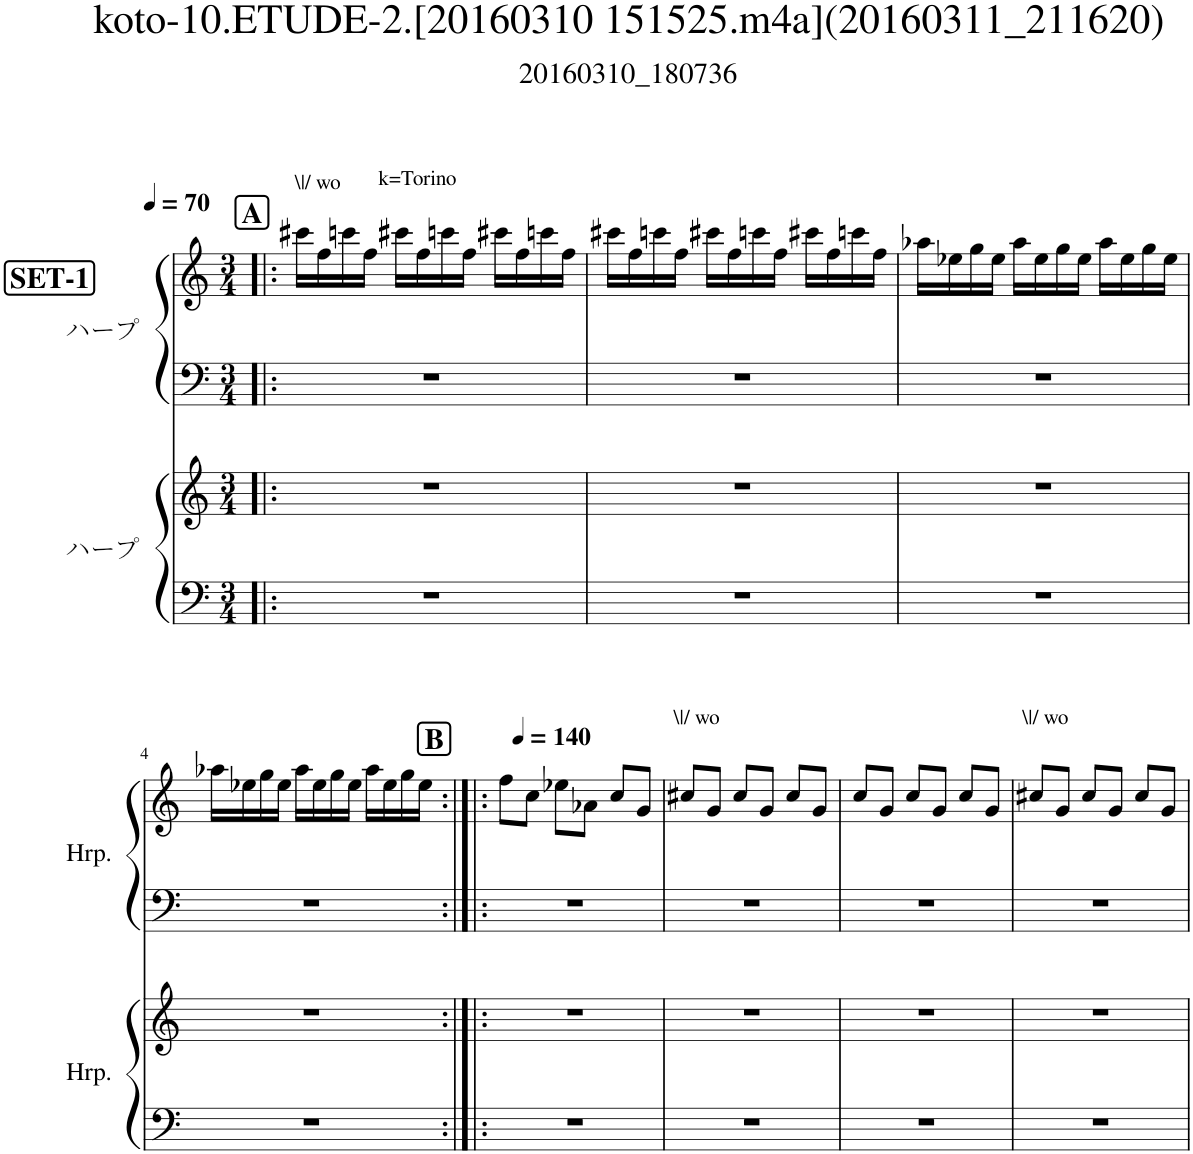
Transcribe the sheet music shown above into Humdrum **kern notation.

**kern	**kern	**kern	**kern
*part2	*part2	*part1	*part1
*staff4	*staff3	*staff2	*staff1
*I"ハープ	*	*I"ハープ	*
*clefF4	*clefG2	*clefF4	*clefG2
*k[]	*k[]	*k[]	*k[]
*M3/4	*M3/4	*M3/4	*M3/4
*MM70	*MM70	*MM70	*MM70
!!LO:REH:place=s1:a:B:cj:fs=14:t=A
!!LO:REH:place=s1:a:B:cj:fs=14:t=SET-1
=1!|:	=1!|:	=1!|:	=1!|:
!	!	!	!LO:TX:a:t=k=Torino
!	!	!	!LO:TX:a:t=\|/ wo
2.r	2.r	2.r	16ccc#X\LL
.	.	.	16ff\
.	.	.	16cccn\
.	.	.	16ff\JJ
.	.	.	16ccc#X\LL
.	.	.	16ff\
.	.	.	16cccn\
.	.	.	16ff\JJ
.	.	.	16ccc#X\LL
.	.	.	16ff\
.	.	.	16cccn\
.	.	.	16ff\JJ
=2	=2	=2	=2
2.r	2.r	2.r	16ccc#X\LL
.	.	.	16ff\
.	.	.	16cccn\
.	.	.	16ff\JJ
.	.	.	16ccc#X\LL
.	.	.	16ff\
.	.	.	16cccn\
.	.	.	16ff\JJ
.	.	.	16ccc#X\LL
.	.	.	16ff\
.	.	.	16cccn\
.	.	.	16ff\JJ
=3	=3	=3	=3
2.r	2.r	2.r	16aa-X\LL
.	.	.	16ee-X\
.	.	.	16gg\
.	.	.	16ee-\JJ
.	.	.	16aa-\LL
.	.	.	16ee-\
.	.	.	16gg\
.	.	.	16ee-\JJ
.	.	.	16aa-\LL
.	.	.	16ee-\
.	.	.	16gg\
.	.	.	16ee-\JJ
!!LO:LB:g=z
=4	=4	=4	=4
2.r	2.r	2.r	16aa-X\LL
.	.	.	16ee-X\
.	.	.	16gg\
.	.	.	16ee-\JJ
.	.	.	16aa-\LL
.	.	.	16ee-\
.	.	.	16gg\
.	.	.	16ee-\JJ
.	.	.	16aa-\LL
.	.	.	16ee-\
.	.	.	16gg\
.	.	.	16ee-\JJ
=5:|!|:	=5:|!|:	=5:|!|:	=5:|!|:
!!LO:REH:place=s1:a:B:cj:fs=14:t=B
*	*	*	*MM140
2.r	2.r	2.r	8ff\L
.	.	.	8cc\J
.	.	.	8ee-X\L
.	.	.	8a-X\J
.	.	.	8cc/L
.	.	.	8g/J
=6	=6	=6	=6
!	!	!	!LO:TX:a:t=\|/ wo
2.r	2.r	2.r	8cc#X/L
.	.	.	8g/J
.	.	.	8cc#/L
.	.	.	8g/J
.	.	.	8cc#/L
.	.	.	8g/J
=7	=7	=7	=7
2.r	2.r	2.r	8cc/L
.	.	.	8g/J
.	.	.	8cc/L
.	.	.	8g/J
.	.	.	8cc/L
.	.	.	8g/J
=8	=8	=8	=8
!	!	!	!LO:TX:a:t=\|/ wo
2.r	2.r	2.r	8cc#X/L
.	.	.	8g/J
.	.	.	8cc#/L
.	.	.	8g/J
.	.	.	8cc#/L
.	.	.	8g/J
=	=	=	=
*-	*-	*-	*-
